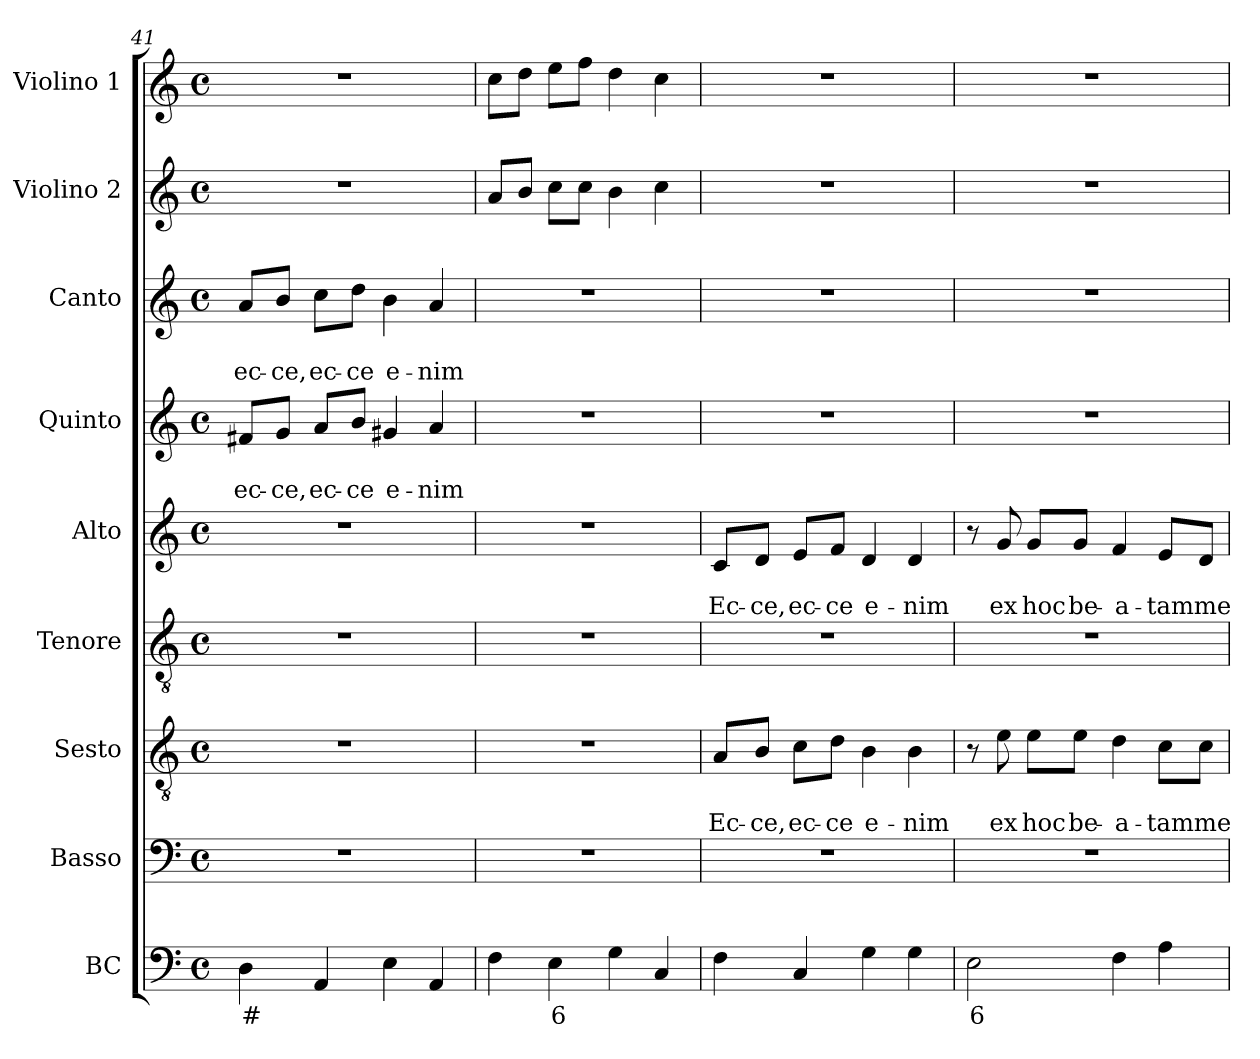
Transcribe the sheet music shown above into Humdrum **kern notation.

**kern	**text	**kern	**kern	**text	**text	**kern	**kern	**text	**text	**kern	**text	**text	**kern	**text	**text	**kern	**kern
*part9	*part9	*part8	*part7	*part7	*part7	*part6	*part5	*part5	*part5	*part4	*part4	*part4	*part3	*part3	*part3	*part2	*part1
*staff9	*staff9	*staff8	*staff7	*staff7	*staff7	*staff6	*staff5	*staff5	*staff5	*staff4	*staff4	*staff4	*staff3	*staff3	*staff3	*staff2	*staff1
*I"BC	*	*I"Basso	*I"Sesto	*	*	*I"Tenore	*I"Alto	*	*	*I"Quinto	*	*	*I"Canto	*	*	*I"Violino 2	*I"Violino 1
*I'Bc	*	*I'B	*I'S	*	*	*I'T	*I'A	*	*	*I'Q	*	*	*I'C	*	*	*I'V2	*I'V1
!!LO:PB:g=z
*clefF4	*	*clefF4	*clefGv2	*	*	*clefGv2	*clefG2	*	*	*clefG2	*	*	*clefG2	*	*	*clefG2	*clefG2
*k[]	*	*k[]	*k[]	*	*	*k[]	*k[]	*	*	*k[]	*	*	*k[]	*	*	*k[]	*k[]
*C:	*	*C:	*C:	*	*	*C:	*C:	*	*	*C:	*	*	*C:	*	*	*C:	*C:
*M4/4	*	*M4/4	*M4/4	*	*	*M4/4	*M4/4	*	*	*M4/4	*	*	*M4/4	*	*	*M4/4	*M4/4
*met(c)	*	*met(c)	*met(c)	*	*	*met(c)	*met(c)	*	*	*met(c)	*	*	*met(c)	*	*	*met(c)	*met(c)
=41	=41	=41	=41	=41	=41	=41	=41	=41	=41	=41	=41	=41	=41	=41	=41	=41	=41
!	!LO:LY:b	!	!	!	!	!	!	!	!	!	!	!LO:LY:b	!	!	!LO:LY:b	!	!
4D\	#	1r	1r	.	.	1r	1r	.	.	8f#X/L	.	ec-	8a/L	.	ec-	1r	1r
!	!	!	!	!	!	!	!	!	!	!	!	!LO:LY:b	!	!	!LO:LY:b	!	!
.	.	.	.	.	.	.	.	.	.	8g/J	.	-ce,	8b/J	.	-ce,	.	.
!	!	!	!	!	!	!	!	!	!	!	!	!LO:LY:b	!	!	!LO:LY:b	!	!
4AA/	.	.	.	.	.	.	.	.	.	8a/L	.	ec-	8cc\L	.	ec-	.	.
!	!	!	!	!	!	!	!	!	!	!	!	!LO:LY:b	!	!	!LO:LY:b	!	!
.	.	.	.	.	.	.	.	.	.	8b/J	.	-ce	8dd\J	.	-ce	.	.
!	!	!	!	!	!	!	!	!	!	!	!	!LO:LY:b	!	!	!LO:LY:b	!	!
4E\	.	.	.	.	.	.	.	.	.	4g#X/	.	e-	4b\	.	e-	.	.
!	!	!	!	!	!	!	!	!	!	!	!	!LO:LY:b	!	!	!LO:LY:b	!	!
4AA/	.	.	.	.	.	.	.	.	.	4a/	.	-nim	4a/	.	-nim	.	.
=42	=42	=42	=42	=42	=42	=42	=42	=42	=42	=42	=42	=42	=42	=42	=42	=42	=42
4F\	.	1r	1r	.	.	1r	1r	.	.	1r	.	.	1r	.	.	8a/L	8cc\L
.	.	.	.	.	.	.	.	.	.	.	.	.	.	.	.	8b/J	8dd\J
!	!LO:LY:b	!	!	!	!	!	!	!	!	!	!	!	!	!	!	!	!
4E\	6	.	.	.	.	.	.	.	.	.	.	.	.	.	.	8cc\L	8ee\L
.	.	.	.	.	.	.	.	.	.	.	.	.	.	.	.	8cc\J	8ff\J
4G\	.	.	.	.	.	.	.	.	.	.	.	.	.	.	.	4b\	4dd\
4C/	.	.	.	.	.	.	.	.	.	.	.	.	.	.	.	4cc\	4cc\
=43	=43	=43	=43	=43	=43	=43	=43	=43	=43	=43	=43	=43	=43	=43	=43	=43	=43
!	!	!	!	!	!LO:LY:b	!	!	!	!LO:LY:b	!	!	!	!	!	!	!	!
4F\	.	1r	8A/L	.	Ec-	1r	8c/L	.	Ec-	1r	.	.	1r	.	.	1r	1r
!	!	!	!	!	!LO:LY:b	!	!	!	!LO:LY:b	!	!	!	!	!	!	!	!
.	.	.	8B/J	.	-ce,	.	8d/J	.	-ce,	.	.	.	.	.	.	.	.
!	!	!	!	!	!LO:LY:b	!	!	!	!LO:LY:b	!	!	!	!	!	!	!	!
4C/	.	.	8c\L	.	ec-	.	8e/L	.	ec-	.	.	.	.	.	.	.	.
!	!	!	!	!	!LO:LY:b	!	!	!	!LO:LY:b	!	!	!	!	!	!	!	!
.	.	.	8d\J	.	-ce	.	8f/J	.	-ce	.	.	.	.	.	.	.	.
!	!	!	!	!	!LO:LY:b	!	!	!	!LO:LY:b	!	!	!	!	!	!	!	!
4G\	.	.	4B\	.	e-	.	4d/	.	e-	.	.	.	.	.	.	.	.
!	!	!	!	!	!LO:LY:b	!	!	!	!LO:LY:b	!	!	!	!	!	!	!	!
4G\	.	.	4B\	.	-nim	.	4d/	.	-nim	.	.	.	.	.	.	.	.
=44	=44	=44	=44	=44	=44	=44	=44	=44	=44	=44	=44	=44	=44	=44	=44	=44	=44
!	!LO:LY:b	!	!	!	!	!	!	!	!	!	!	!	!	!	!	!	!
2E\	6	1r	8r	.	.	1r	8r	.	.	1r	.	.	1r	.	.	1r	1r
!	!	!	!	!	!LO:LY:b	!	!	!	!LO:LY:b	!	!	!	!	!	!	!	!
.	.	.	8e\	.	ex	.	8g/	.	ex	.	.	.	.	.	.	.	.
!	!	!	!	!	!LO:LY:b	!	!	!	!LO:LY:b	!	!	!	!	!	!	!	!
.	.	.	8e\L	.	hoc	.	8g/L	.	hoc	.	.	.	.	.	.	.	.
!	!	!	!	!	!LO:LY:b	!	!	!	!LO:LY:b	!	!	!	!	!	!	!	!
.	.	.	8e\J	.	be-	.	8g/J	.	be-	.	.	.	.	.	.	.	.
!	!	!	!	!	!LO:LY:b	!	!	!	!LO:LY:b	!	!	!	!	!	!	!	!
4F\	.	.	4d\	.	-a-	.	4f/	.	-a-	.	.	.	.	.	.	.	.
!	!	!	!	!	!LO:LY:b	!	!	!	!LO:LY:b	!	!	!	!	!	!	!	!
4A\	.	.	8c\L	.	-tam	.	8e/L	.	-tam	.	.	.	.	.	.	.	.
!	!	!	!	!	!LO:LY:b	!	!	!	!LO:LY:b	!	!	!	!	!	!	!	!
.	.	.	8c\J	.	me	.	8d/J	.	me	.	.	.	.	.	.	.	.
=	=	=	=	=	=	=	=	=	=	=	=	=	=	=	=	=	=
*-	*-	*-	*-	*-	*-	*-	*-	*-	*-	*-	*-	*-	*-	*-	*-	*-	*-
